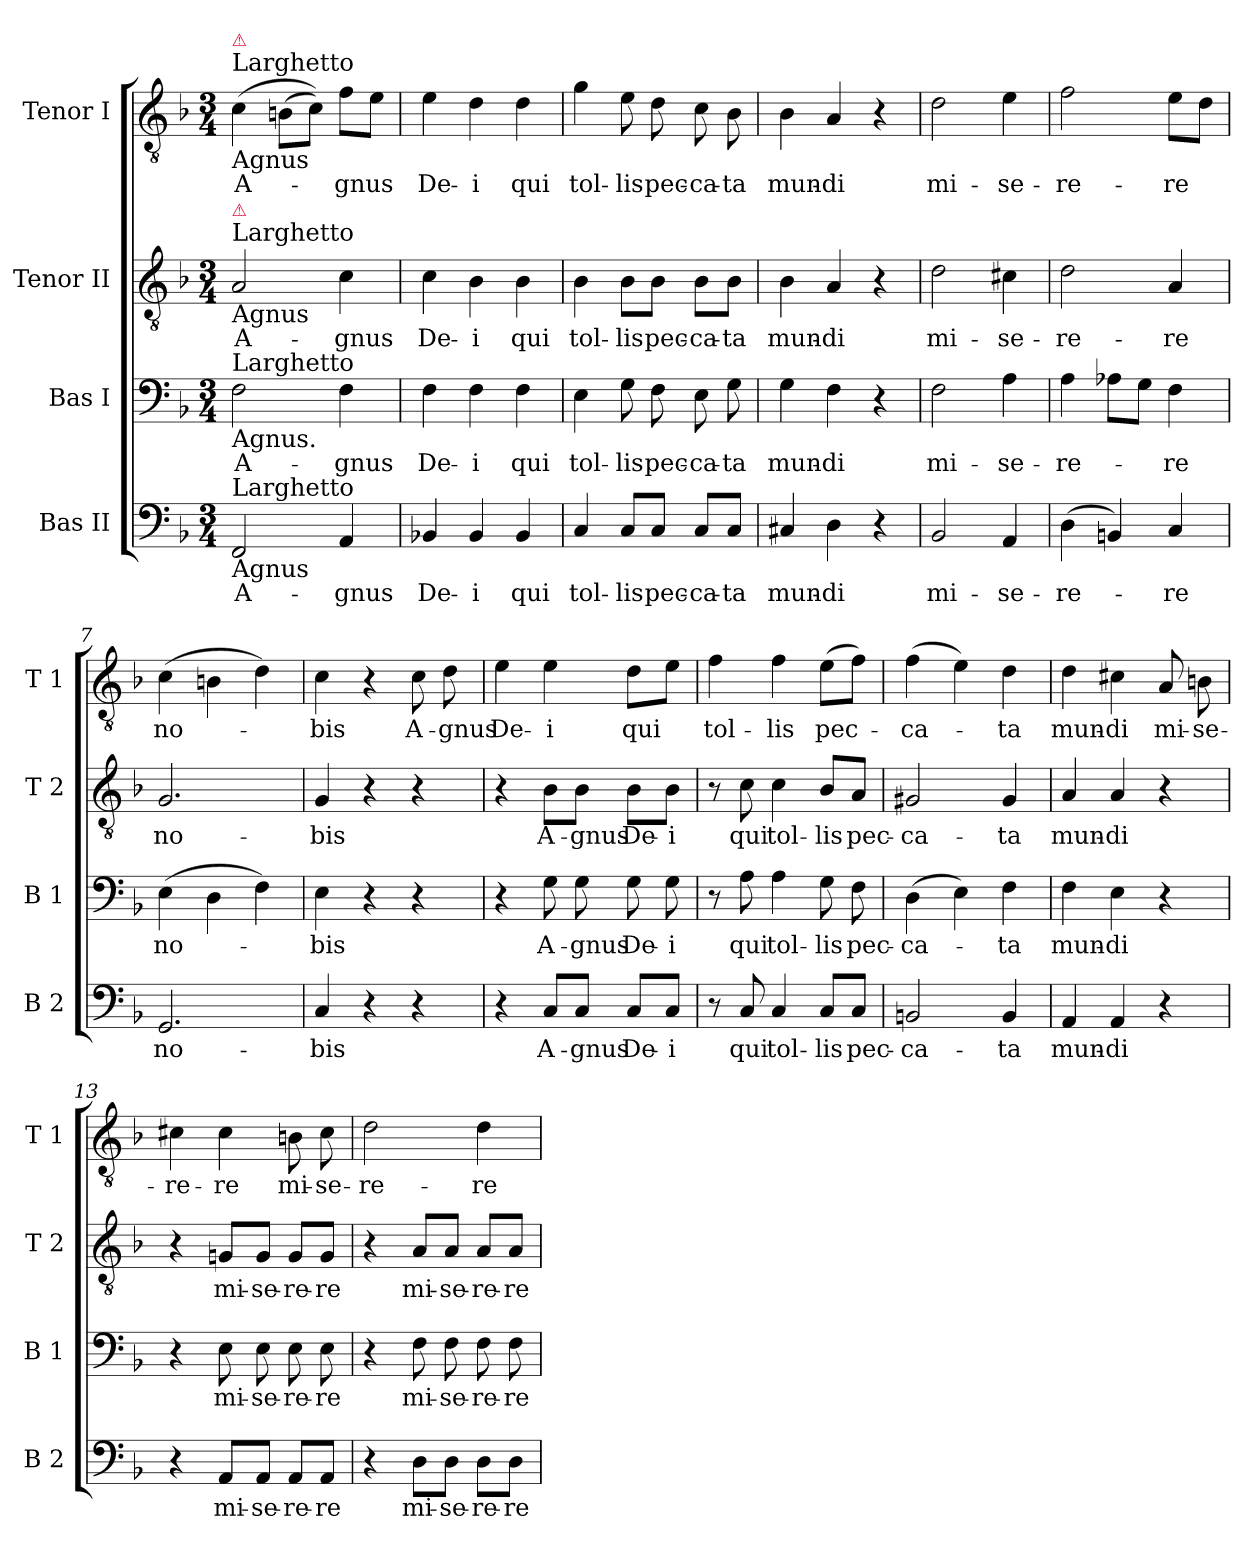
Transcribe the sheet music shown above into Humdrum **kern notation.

**kern	**text	**kern	**text	**kern	**text	**kern	**text
*part4	*part4	*part3	*part3	*part2	*part2	*part1	*part1
*staff4	*staff4	*staff3	*staff3	*staff2	*staff2	*staff1	*staff1
*I"Bas II	*	*I"Bas I	*	*I"Tenor II	*	*I"Tenor I	*
*I'B 2	*	*I'B 1	*	*I'T 2	*	*I'T 1	*
*clefF4	*	*clefF4	*	*clefGv2	*	*clefGv2	*
*k[b-]	*	*k[b-]	*	*k[b-]	*	*k[b-]	*
*M3/4	*	*M3/4	*	*M3/4	*	*M3/4	*
=1	=1	=1	=1	=1	=1	=1	=1
!	!	!	!	!	!	!LO:TX:b:t=Agnus	!
!	!	!	!	!	!	!LO:TX:a:t=Larghetto	!
!	!	!	!	!	!	!LO:TX:a:color=crimson:t=⚠	!
!	!	!	!	!LO:TX:b:t=Agnus	!	!	!
!	!	!	!	!LO:TX:a:t=Larghetto	!	!	!
!	!	!	!	!LO:TX:a:color=crimson:t=⚠	!	!	!
!	!	!LO:TX:b:t=Agnus.	!	!	!	!	!
!	!	!LO:TX:a:t=Larghetto	!	!	!	!	!
!LO:TX:b:t=Agnus	!	!	!	!	!	!	!
!LO:TX:a:t=Larghetto	!	!	!	!	!	!	!
2FF/	A-	2F\	A-	2A/	A-	(4c\	A-
.	.	.	.	.	.	(8Bn\L	.
.	.	.	.	.	.	8c\J))	.
4AA/	-gnus	4F\	-gnus	4c\	-gnus	8f\L	-gnus
.	.	.	.	.	.	8e\J	.
=2	=2	=2	=2	=2	=2	=2	=2
4BB-X/	De-	4F\	De-	4c\	De-	4e\	De-
4BB-/	-i	4F\	-i	4B-\	-i	4d\	-i
4BB-/	qui	4F\	qui	4B-\	qui	4d\	qui
=3	=3	=3	=3	=3	=3	=3	=3
4C/	tol-	4E\	tol-	4B-\	tol-	4g\	tol-
8C/L	-lis	8G\	-lis	8B-\L	-lis	8e\	-lis
8C/J	pec-	8F\	pec-	8B-\J	pec-	8d\	pec-
8C/L	-ca-	8E\	-ca-	8B-\L	-ca-	8c\	-ca-
8C/J	-ta	8G\	-ta	8B-\J	-ta	8B-\	-ta
=4	=4	=4	=4	=4	=4	=4	=4
4C#X/	mun-	4G\	mun-	4B-\	mun-	4B-\	mun-
4D\	-di	4F\	-di	4A/	-di	4A/	-di
4r	.	4r	.	4r	.	4r	.
=5	=5	=5	=5	=5	=5	=5	=5
2BB-/	mi-	2F\	mi-	2d\	mi-	2d\	mi-
4AA/	-se-	4A\	-se-	4c#X\	-se-	4e\	-se-
=6	=6	=6	=6	=6	=6	=6	=6
(4D\	-re-	4A\	-re-	2d\	-re-	2f\	-re-
4BBn/)	.	8A-X\L	.	.	.	.	.
.	.	8G\J	.	.	.	.	.
4C/	-re	4F\	-re	4A/	-re	8e\L	-re
.	.	.	.	.	.	8d\J	.
=7	=7	=7	=7	=7	=7	=7	=7
2.GG/	no-	(4E\	no-	2.G/	no-	(4c\	no-
.	.	4D\	.	.	.	4Bn\	.
.	.	4F\)	.	.	.	4d\)	.
=8	=8	=8	=8	=8	=8	=8	=8
4C/	-bis	4E\	-bis	4G/	-bis	4c\	-bis
4r	.	4r	.	4r	.	4r	.
4r	.	4r	.	4r	.	8c\	A-
.	.	.	.	.	.	8d\	-gnus
=9	=9	=9	=9	=9	=9	=9	=9
4r	.	4r	.	4r	.	4e\	De-
8C/L	A-	8G\	A-	8B-\L	A-	4e\	-i
8C/J	-gnus	8G\	-gnus	8B-\J	-gnus	.	.
8C/L	De-	8G\	De-	8B-\L	De-	8d\L	qui
8C/J	-i	8G\	-i	8B-\J	-i	8e\J	.
=10	=10	=10	=10	=10	=10	=10	=10
8r	.	8r	.	8r	.	4f\	tol-
8C/	qui	8A\	qui	8c\	qui	.	.
4C/	tol-	4A\	tol-	4c\	tol-	4f\	-lis
8C/L	-lis	8G\	-lis	8B-/L	-lis	(8e\L	pec-
8C/J	pec-	8F\	pec-	8A/J	pec-	8f\J)	.
=11	=11	=11	=11	=11	=11	=11	=11
2BBn/	-ca-	(4D\	-ca-	2G#X/	-ca-	(4f\	-ca-
.	.	4E\)	.	.	.	4e\)	.
4BB/	-ta	4F\	-ta	4G#/	-ta	4d\	-ta
=12	=12	=12	=12	=12	=12	=12	=12
4AA/	mun-	4F\	mun-	4A/	mun-	4d\	mun-
4AA/	-di	4E\	-di	4A/	-di	4c#X\	-di
4r	.	4r	.	4r	.	8A/	mi-
.	.	.	.	.	.	8Bn\	-se-
=13	=13	=13	=13	=13	=13	=13	=13
4r	.	4r	.	4r	.	4c#X\	-re-
8AA/L	mi-	8E\	mi-	8Gn/L	mi-	4c#\	-re
8AA/J	-se-	8E\	-se-	8G/J	-se-	.	.
8AA/L	-re-	8E\	-re-	8G/L	-re-	8Bn\	mi-
8AA/J	-re	8E\	-re	8G/J	-re	8c#\	-se-
=14	=14	=14	=14	=14	=14	=14	=14
4r	.	4r	.	4r	.	2d\	-re-
8D\L	mi-	8F\	mi-	8A/L	mi-	.	.
8D\J	-se-	8F\	-se-	8A/J	-se-	.	.
8D\L	-re-	8F\	-re-	8A/L	-re-	4d\	-re
8D\J	-re	8F\	-re	8A/J	-re	.	.
=	=	=	=	=	=	=	=
*-	*-	*-	*-	*-	*-	*-	*-
